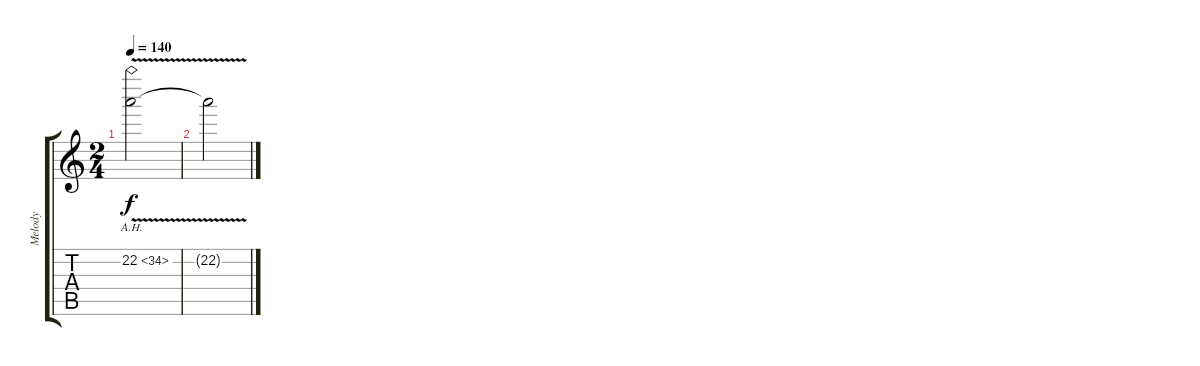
\track ("Melody" "Melody") {instrument distortionguitar}
\staff {score tabs}
\tuning (E4 B3 G3 D3 A2 E2) {hide}
\ts (2 4)
\tempo 140
\clef g2
\ks c
22.2{ah 12 v}.2{dy f} |
22.2{t}.2
